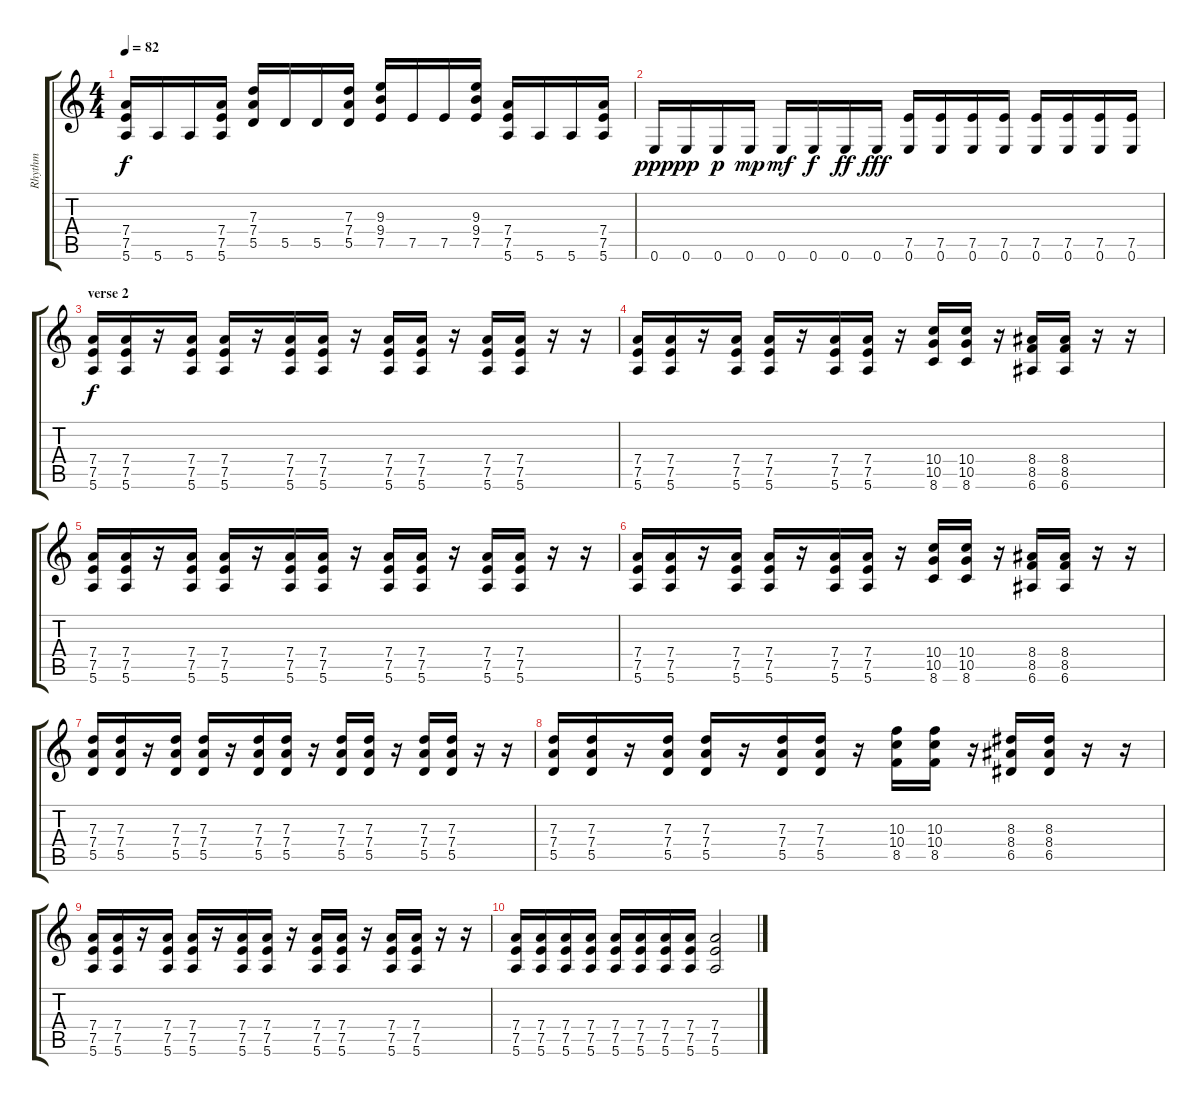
\track ("Rhythm" "Rhythm") {instrument distortionguitar}
\staff {score tabs}
\tuning (E4 B3 G3 D3 A2 E2) {hide}
\ts (4 4)
\tempo 82
\clef g2
\ks c
(7.4 7.5 5.6).16{dy f} 5.6.16 5.6.16 (7.4 7.5 5.6).16 (7.3 7.4 5.5).16 5.5.16 5.5.16 (7.3 7.4 5.5).16 (9.3 9.4 7.5).16 7.5.16 7.5.16 (9.3 9.4 7.5).16 (7.4 7.5 5.6).16 5.6.16 5.6.16 (7.4 7.5 5.6).16 |
0.6.16{dy ppp} 0.6.16{dy pp} 0.6.16{dy p} 0.6.16{dy mp} 0.6.16{dy mf} 0.6.16{dy f} 0.6.16{dy ff} 0.6.16{dy fff} (7.5 0.6).16 (7.5 0.6).16 (7.5 0.6).16 (7.5 0.6).16 (7.5 0.6).16 (7.5 0.6).16 (7.5 0.6).16 (7.5 0.6).16 |
\section ("" "verse 2")
(7.4 7.5 5.6).16{dy f} (7.4 7.5 5.6).16 r.16 (7.4 7.5 5.6).16 (7.4 7.5 5.6).16 r.16 (7.4 7.5 5.6).16 (7.4 7.5 5.6).16 r.16 (7.4 7.5 5.6).16 (7.4 7.5 5.6).16 r.16 (7.4 7.5 5.6).16 (7.4 7.5 5.6).16 r.16 r.16 |
(7.4 7.5 5.6).16 (7.4 7.5 5.6).16 r.16 (7.4 7.5 5.6).16 (7.4 7.5 5.6).16 r.16 (7.4 7.5 5.6).16 (7.4 7.5 5.6).16 r.16 (10.4 10.5 8.6).16 (10.4 10.5 8.6).16 r.16 (8.4 8.5 6.6).16 (8.4 8.5 6.6).16 r.16 r.16 |
(7.4 7.5 5.6).16 (7.4 7.5 5.6).16 r.16 (7.4 7.5 5.6).16 (7.4 7.5 5.6).16 r.16 (7.4 7.5 5.6).16 (7.4 7.5 5.6).16 r.16 (7.4 7.5 5.6).16 (7.4 7.5 5.6).16 r.16 (7.4 7.5 5.6).16 (7.4 7.5 5.6).16 r.16 r.16 |
(7.4 7.5 5.6).16 (7.4 7.5 5.6).16 r.16 (7.4 7.5 5.6).16 (7.4 7.5 5.6).16 r.16 (7.4 7.5 5.6).16 (7.4 7.5 5.6).16 r.16 (10.4 10.5 8.6).16 (10.4 10.5 8.6).16 r.16 (8.4 8.5 6.6).16 (8.4 8.5 6.6).16 r.16 r.16 |
(7.3 7.4 5.5).16 (7.3 7.4 5.5).16 r.16 (7.3 7.4 5.5).16 (7.3 7.4 5.5).16 r.16 (7.3 7.4 5.5).16 (7.3 7.4 5.5).16 r.16 (7.3 7.4 5.5).16 (7.3 7.4 5.5).16 r.16 (7.3 7.4 5.5).16 (7.3 7.4 5.5).16 r.16 r.16 |
(7.3 7.4 5.5).16 (7.3 7.4 5.5).16 r.16 (7.3 7.4 5.5).16 (7.3 7.4 5.5).16 r.16 (7.3 7.4 5.5).16 (7.3 7.4 5.5).16 r.16 (10.3 10.4 8.5).16 (10.3 10.4 8.5).16 r.16 (8.3 8.4 6.5).16 (8.3 8.4 6.5).16 r.16 r.16 |
(7.4 7.5 5.6).16 (7.4 7.5 5.6).16 r.16 (7.4 7.5 5.6).16 (7.4 7.5 5.6).16 r.16 (7.4 7.5 5.6).16 (7.4 7.5 5.6).16 r.16 (7.4 7.5 5.6).16 (7.4 7.5 5.6).16 r.16 (7.4 7.5 5.6).16 (7.4 7.5 5.6).16 r.16 r.16 |
(7.4 7.5 5.6).16 (7.4 7.5 5.6).16 (7.4 7.5 5.6).16 (7.4 7.5 5.6).16 (7.4 7.5 5.6).16 (7.4 7.5 5.6).16 (7.4 7.5 5.6).16 (7.4 7.5 5.6).16 (7.4 7.5 5.6).2
